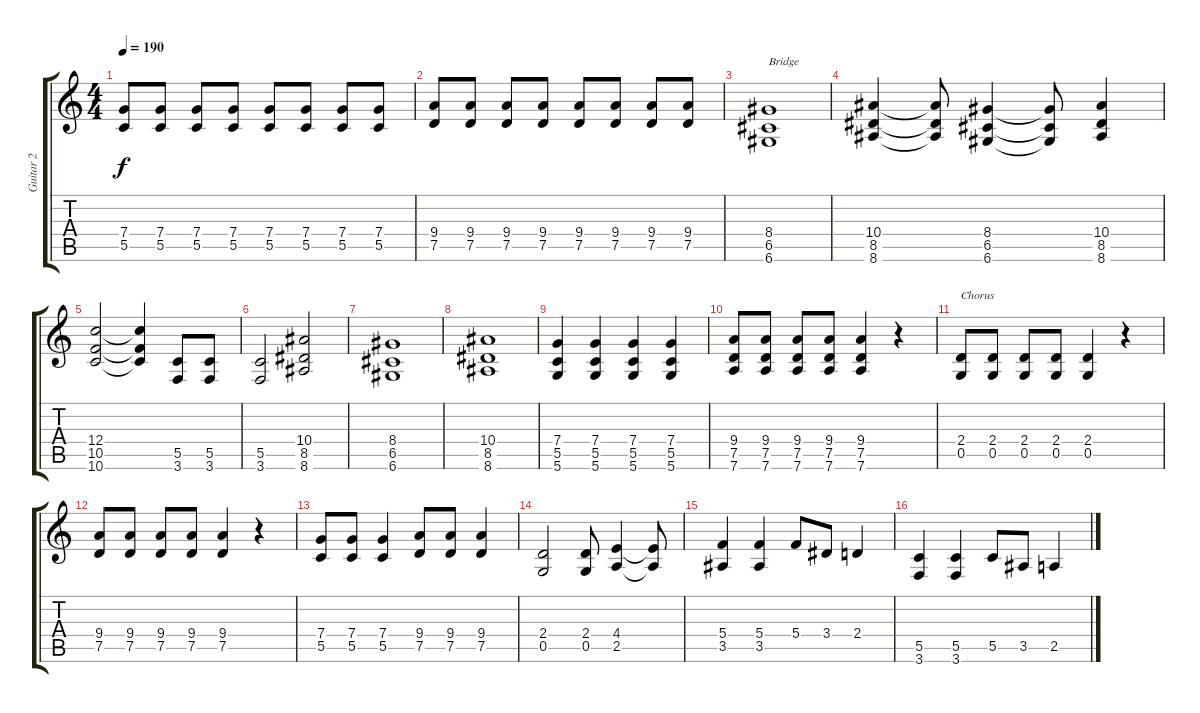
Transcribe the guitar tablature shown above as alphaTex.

\track ("Guitar 2" "Guitar 2") {instrument acousticguitarnylon}
\staff {score tabs}
\tuning (D4 A3 F3 C3 G2 D2) {hide}
\ts (4 4)
\tempo 190
\clef g2
\ks c
(7.4 5.5).8{dy f} (7.4 5.5).8 (7.4 5.5).8 (7.4 5.5).8 (7.4 5.5).8 (7.4 5.5).8 (7.4 5.5).8 (7.4 5.5).8 |
(9.4 7.5).8 (9.4 7.5).8 (9.4 7.5).8 (9.4 7.5).8 (9.4 7.5).8 (9.4 7.5).8 (9.4 7.5).8 (9.4 7.5).8 |
(8.4 6.5 6.6).1{txt "Bridge"} |
(10.4 8.5 8.6).4 (10.4{t} 8.5{t} 8.6{t}).8 (8.4 6.5 6.6).4 (8.4{t} 6.5{t} 6.6{t}).8 (10.4 8.5 8.6).4 |
(12.4 10.5 10.6).2 (12.4{t} 10.5{t} 10.6{t}).4 (5.5 3.6).8 (5.5 3.6).8 |
(5.5 3.6).2 (10.4 8.5 8.6).2 |
(8.4 6.5 6.6).1 |
(10.4 8.5 8.6).1 |
(7.4 5.5 5.6).4 (7.4 5.5 5.6).4 (7.4 5.5 5.6).4 (7.4 5.5 5.6).4 |
(9.4 7.5 7.6).8 (9.4 7.5 7.6).8 (9.4 7.5 7.6).8 (9.4 7.5 7.6).8 (9.4 7.5 7.6).4 r.4 |
(2.4 0.5).8{txt "Chorus"} (2.4 0.5).8 (2.4 0.5).8 (2.4 0.5).8 (2.4 0.5).4 r.4 |
(9.4 7.5).8 (9.4 7.5).8 (9.4 7.5).8 (9.4 7.5).8 (9.4 7.5).4 r.4 |
(7.4 5.5).8 (7.4 5.5).8 (7.4 5.5).4 (9.4 7.5).8 (9.4 7.5).8 (9.4 7.5).4 |
(2.4 0.5).2 (2.4 0.5).8 (4.4 2.5).4 (4.4{t} 2.5{t}).8 |
(5.4 3.5).4 (5.4 3.5).4 5.4.8 3.4.8 2.4.4 |
(5.5 3.6).4 (5.5 3.6).4 5.5.8 3.5.8 2.5.4
